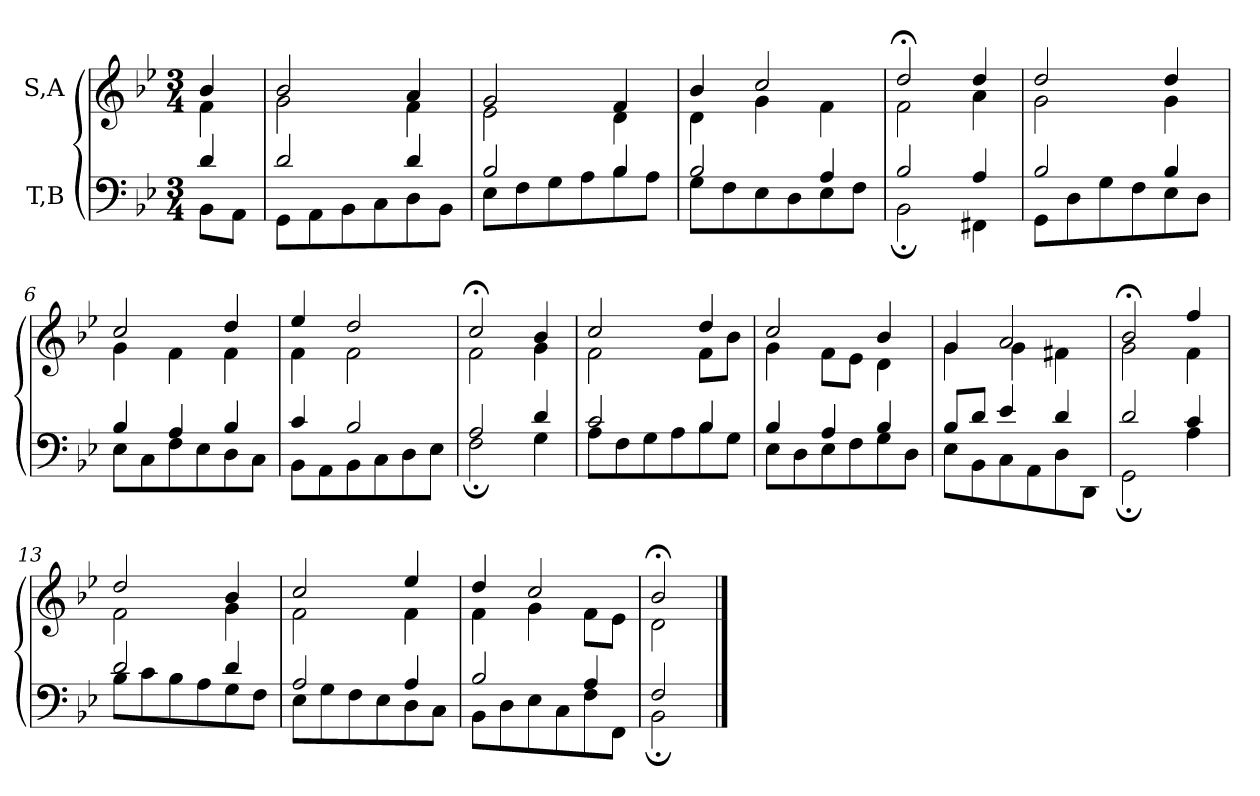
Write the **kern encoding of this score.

**kern	**kern
*part2	*part1
*staff2	*staff1
*I"T,B	*I"S,A
*clefF4	*clefG2
*k[b-e-]	*k[b-e-]
*M3/4	*M3/4
=	=
*^	*^
4d	8BB-L	4b-	4f
.	8AAJ	.	.
=1	=1	=1	=1
2d	8GGL	2b-	2g
.	8AA	.	.
.	8BB-	.	.
.	8C	.	.
4d	8D	4a	4f
.	8BB-J	.	.
=2	=2	=2	=2
2B-	8E-L	2g	2e-
.	8F	.	.
.	8G	.	.
.	8A	.	.
4B-	8B-	4f	4d
.	8AJ	.	.
=3	=3	=3	=3
2B-	8GL	4b-	4d
.	8F	.	.
.	8E-	2cc	4g
.	8D	.	.
4A	8E-	.	4f
.	8FJ	.	.
=4	=4	=4	=4
2B-	2BB-;	2dd;<	2f
4A	4FF#X	4dd	4a
=5	=5	=5	=5
2B-	8GGL	2dd	2g
.	8D	.	.
.	8G	.	.
.	8F	.	.
4B-	8E-	4dd	4g
.	8DJ	.	.
=6	=6	=6	=6
4B-	8E-L	2cc	4g
.	8C	.	.
4A	8F	.	4f
.	8E-	.	.
4B-	8D	4dd	4f
.	8CJ	.	.
=7	=7	=7	=7
4c	8BB-L	4ee-	4f
.	8AA	.	.
2B-	8BB-	2dd	2f
.	8C	.	.
.	8D	.	.
.	8E-J	.	.
=8	=8	=8	=8
2A	2F;	2cc;<	2f
4d	4G	4b-	4g
=9	=9	=9	=9
2c	8AL	2cc	2f
.	8F	.	.
.	8G	.	.
.	8A	.	.
4B-	8B-	4dd	8fL
.	8GJ	.	8b-J
=10	=10	=10	=10
4B-	8E-L	2cc	4g
.	8D	.	.
4A	8E-	.	8fL
.	8F	.	8e-J
4B-	8G	4b-	4d
.	8DJ	.	.
=11	=11	=11	=11
8B-L	8E-L	4g	4g
8dJ	8BB-	.	.
4e-	8C	2a	4g
.	8AA	.	.
4d	8D	.	4f#X
.	8DDJ	.	.
=12	=12	=12	=12
2d	2GG;	2b-;<	2g
4c	4A	4ff	4f
=13	=13	=13	=13
2d	8B-L	2dd	2f
.	8c	.	.
.	8B-	.	.
.	8A	.	.
4d	8G	4b-	4g
.	8FJ	.	.
=14	=14	=14	=14
2A	8E-L	2cc	2f
.	8G	.	.
.	8F	.	.
.	8E-	.	.
4A	8D	4ee-	4f
.	8CJ	.	.
=15	=15	=15	=15
2B-	8BB-L	4dd	4f
.	8D	.	.
.	8E-	2cc	4g
.	8C	.	.
4A	8F	.	8fL
.	8FFJ	.	8e-J
=690	=690	=690	=690
2F	2BB-;	2b-;<	2d
*v	*v	*	*
*	*v	*v
==	==
*-	*-
